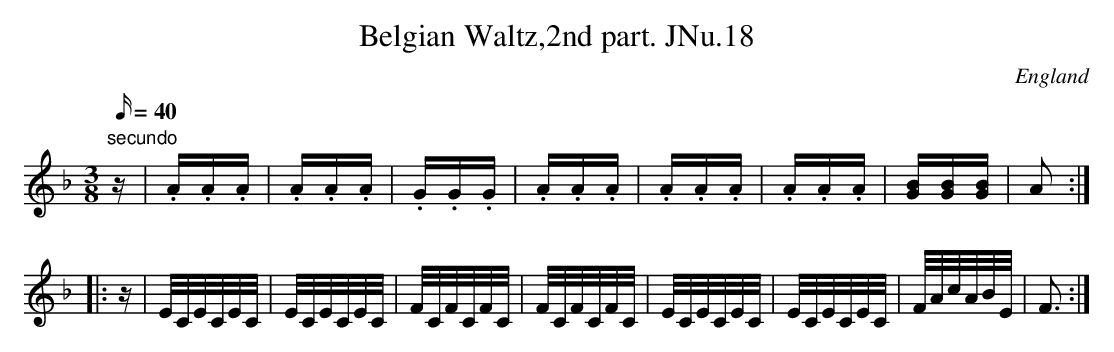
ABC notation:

X:1
T:Belgian Waltz,2nd part. JNu.18
M:3/8
Q:40
O:England
K:F
"secundo"z|.A.A.A|.A.A.A|.G.G.G|.A.A.A|
.A.A.A|.A.A.A|[.GB][.GB][.GB]|A2::!
z|E/C/E/C/E/C/|E/C/E/C/E/C/|F/C/F/C/F/C/|F/C/F/C/F/C/|
E/C/E/C/E/C/|E/C/E/C/E/C/|F/A/c/A/B/E/|F3:|]
